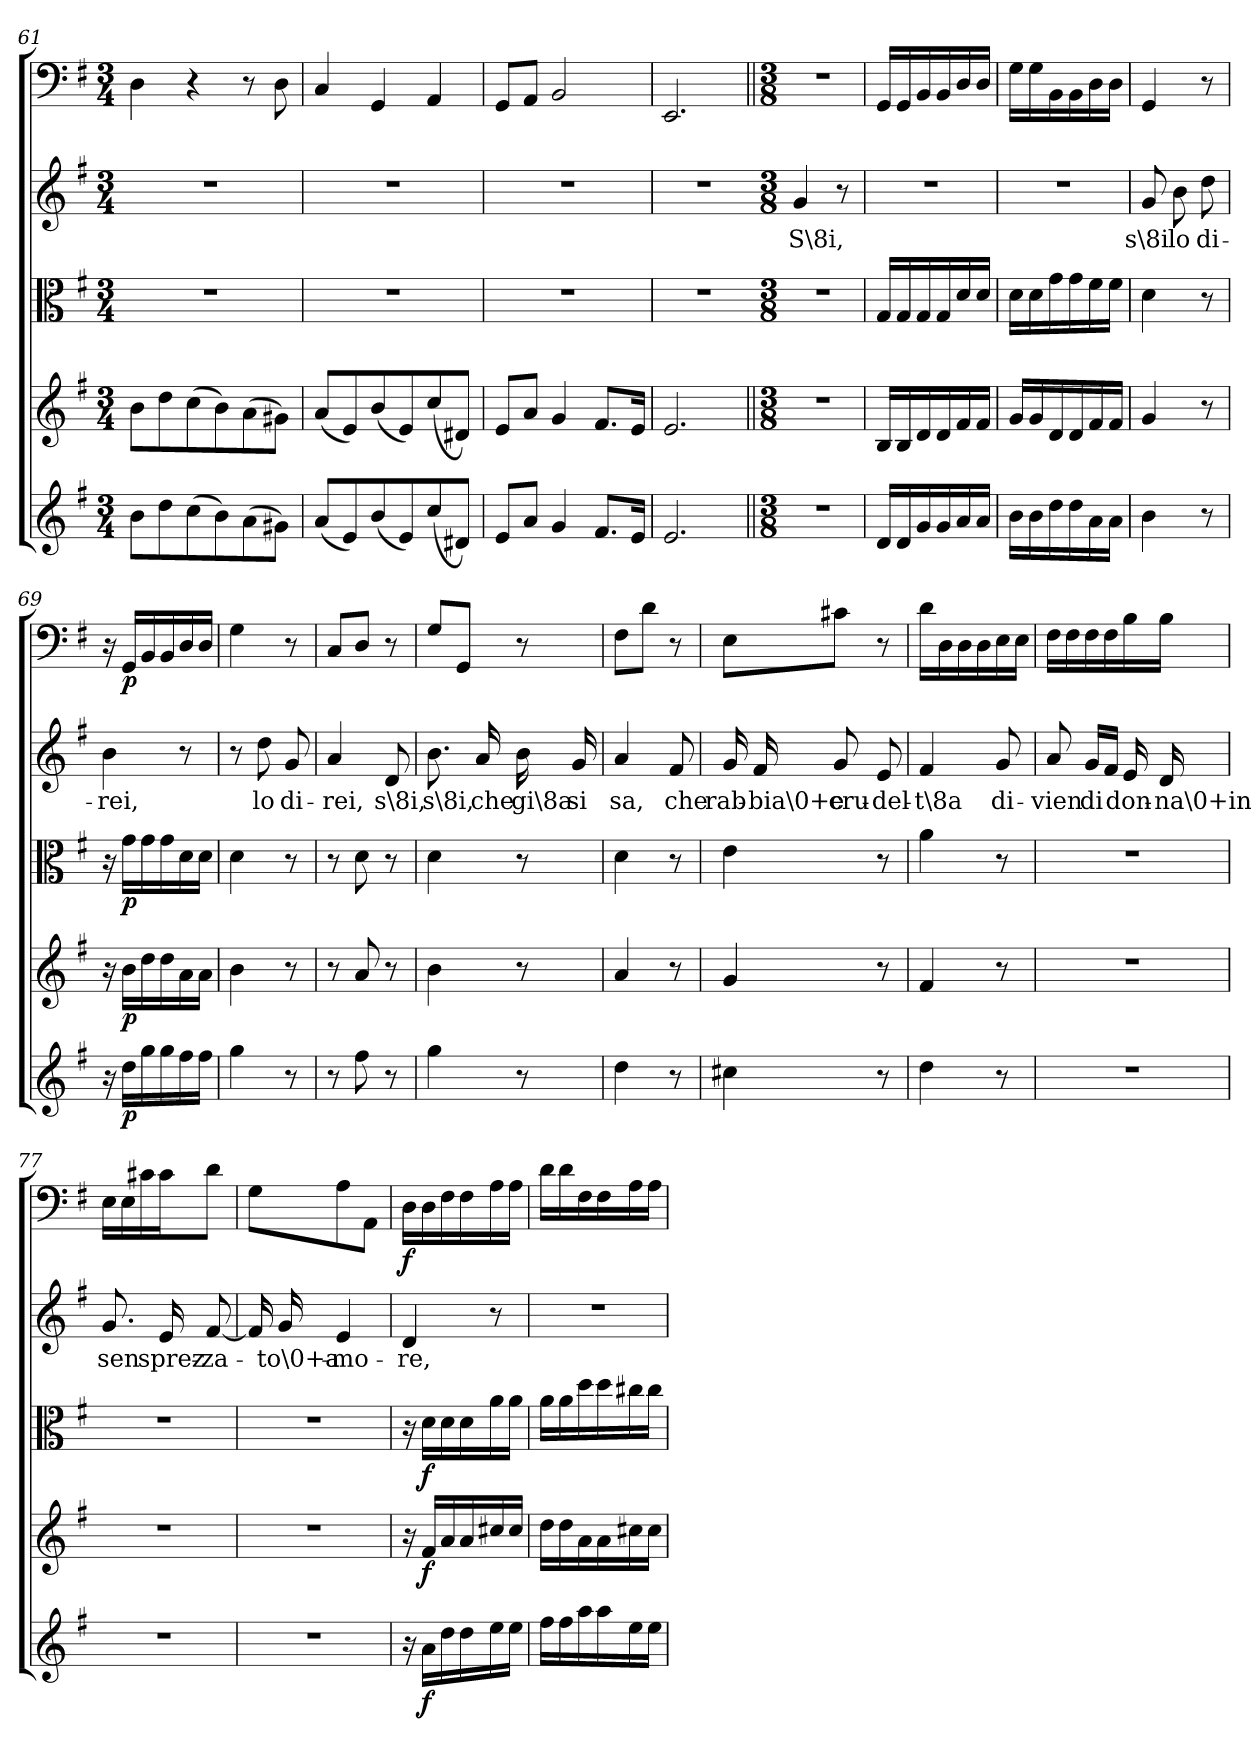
**kern	**dynam	**kern	**dynam	**kern	**dynam	**kern	**text	**kern	**dynam
*part5	*part5	*part4	*part4	*part3	*part3	*part2	*part2	*part1	*part1
*staff5	*staff5	*staff4	*staff4	*staff3	*staff3	*staff2	*staff2	*staff1	*staff1
*clefG2	*	*clefG2	*	*clefC3	*	*clefG2	*	*clefF4	*
*k[f#]	*	*k[f#]	*	*k[f#]	*	*k[f#]	*	*k[f#]	*
*e:	*	*e:	*	*e:	*	*e:	*	*e:	*
*M3/4	*	*M3/4	*	*M3/4	*	*M3/4	*	*M3/4	*
=61	=61	=61	=61	=61	=61	=61	=61	=61	=61
8b\L	.	8b\L	.	2.r	.	2.r	.	4D\	.
8dd\	.	8dd\	.	.	.	.	.	.	.
(8cc\	.	(8cc\	.	.	.	.	.	4r	.
8b\)	.	8b\)	.	.	.	.	.	.	.
(8a\	.	(8a\	.	.	.	.	.	8r	.
8g#X\J)	.	8g#X\J)	.	.	.	.	.	8D\	.
=62	=62	=62	=62	=62	=62	=62	=62	=62	=62
(8a/L	.	(8a/L	.	2.r	.	2.r	.	4C/	.
8e/)	.	8e/)	.	.	.	.	.	.	.
(8b/	.	(8b/	.	.	.	.	.	4GG/	.
8e/)	.	8e/)	.	.	.	.	.	.	.
(8cc/	.	(8cc/	.	.	.	.	.	4AA/	.
8d#X/J)	.	8d#X/J)	.	.	.	.	.	.	.
=63	=63	=63	=63	=63	=63	=63	=63	=63	=63
8e/L	.	8e/L	.	2.r	.	2.r	.	8GG/L	.
8a/J	.	8a/J	.	.	.	.	.	8AA/J	.
4g/	.	4g/	.	.	.	.	.	2BB/	.
8.f#/L	.	8.f#/L	.	.	.	.	.	.	.
16e/Jk	.	16e/Jk	.	.	.	.	.	.	.
=64	=64	=64	=64	=64	=64	=64	=64	=64	=64
2.e/	.	2.e/	.	2.r	.	2.r	.	2.EE/	.
=65||	=65||	=65||	=65||	=65||	=65||	=65	=65||	=65||	=65||
*M3/8	*	*M3/8	*	*M3/8	*	*M3/8	*	*M3/8	*
4.r	.	4.r	.	4.r	.	4g/	S\8i,	4.r	.
.	.	.	.	.	.	8r	.	.	.
=66	=66	=66	=66	=66	=66	=66	=66	=66	=66
16d/LL	.	16B/LL	.	16G/LL	.	4.r	.	16GG/LL	.
16d/	.	16B/	.	16G/	.	.	.	16GG/	.
16g/	.	16d/	.	16G/	.	.	.	16BB/	.
16g/	.	16d/	.	16G/	.	.	.	16BB/	.
16a/	.	16f#/	.	16d/	.	.	.	16D/	.
16a/JJ	.	16f#/JJ	.	16d/JJ	.	.	.	16D/JJ	.
=67	=67	=67	=67	=67	=67	=67	=67	=67	=67
16b\LL	.	16g/LL	.	16d\LL	.	4.r	.	16G\LL	.
16b\	.	16g/	.	16d\	.	.	.	16G\	.
16dd\	.	16d/	.	16g\	.	.	.	16BB\	.
16dd\	.	16d/	.	16g\	.	.	.	16BB\	.
16a\	.	16f#/	.	16f#\	.	.	.	16D\	.
16a\JJ	.	16f#/JJ	.	16f#\JJ	.	.	.	16D\JJ	.
=68	=68	=68	=68	=68	=68	=68	=68	=68	=68
4b\	.	4g/	.	4d\	.	8g/	s\8i	4GG/	.
.	.	.	.	.	.	8b\	lo	.	.
8r	.	8r	.	8r	.	8dd\	di-	8r	.
=69	=69	=69	=69	=69	=69	=69	=69	=69	=69
16r	.	16r	.	16r	.	4b\	-rei,	16r	.
16dd\LL	p	16b\LL	p	16g\LL	p	.	.	16GG/LL	p
16gg\	.	16dd\	.	16g\	.	.	.	16BB/	.
16gg\	.	16dd\	.	16g\	.	.	.	16BB/	.
16ff#\	.	16a\	.	16d\	.	8r	.	16D/	.
16ff#\JJ	.	16a\JJ	.	16d\JJ	.	.	.	16D/JJ	.
=70	=70	=70	=70	=70	=70	=70	=70	=70	=70
4gg\	.	4b\	.	4d\	.	8r	.	4G\	.
.	.	.	.	.	.	8dd\	lo	.	.
8r	.	8r	.	8r	.	8g/	di-	8r	.
=71	=71	=71	=71	=71	=71	=71	=71	=71	=71
8r	.	8r	.	8r	.	4a/	-rei,	8C/L	.
8ff#\	.	8a/	.	8d\	.	.	.	8D/J	.
8r	.	8r	.	8r	.	8d/	s\8i,	8r	.
=72	=72	=72	=72	=72	=72	=72	=72	=72	=72
4gg\	.	4b\	.	4d\	.	8.b\	s\8i,	8G/L	.
.	.	.	.	.	.	.	.	8GG/J	.
.	.	.	.	.	.	16a/	che	.	.
8r	.	8r	.	8r	.	16b\	gi\8a	8r	.
.	.	.	.	.	.	16g/	si	.	.
=73	=73	=73	=73	=73	=73	=73	=73	=73	=73
4dd\	.	4a/	.	4d\	.	4a/	sa,	8F#\L	.
.	.	.	.	.	.	.	.	8d\J	.
8r	.	8r	.	8r	.	8f#/	che	8r	.
=74	=74	=74	=74	=74	=74	=74	=74	=74	=74
4cc#X\	.	4g/	.	4e\	.	16g/	rab-	8E\L	.
.	.	.	.	.	.	16f#/	-bia\0+e	.	.
.	.	.	.	.	.	8g/	cru-	8c#X\J	.
8r	.	8r	.	8r	.	8e/	-del-	8r	.
=75	=75	=75	=75	=75	=75	=75	=75	=75	=75
4dd\	.	4f#/	.	4a\	.	4f#/	-t\8a	16d\LL	.
.	.	.	.	.	.	.	.	16D\	.
.	.	.	.	.	.	.	.	16D\	.
.	.	.	.	.	.	.	.	16D\	.
8r	.	8r	.	8r	.	8g/	di-	16E\	.
.	.	.	.	.	.	.	.	16E\JJ	.
=76	=76	=76	=76	=76	=76	=76	=76	=76	=76
4.r	.	4.r	.	4.r	.	8a/	-vien	16F#\LL	.
.	.	.	.	.	.	.	.	16F#\	.
.	.	.	.	.	.	16g/LL	di	16F#\	.
.	.	.	.	.	.	16f#/JJ	.	16F#\	.
.	.	.	.	.	.	16e/	don-	16B\	.
.	.	.	.	.	.	16d/	-na\0+in	16B\JJ	.
=77	=77	=77	=77	=77	=77	=77	=77	=77	=77
4.r	.	4.r	.	4.r	.	8.g/	sen	16E\LL	.
.	.	.	.	.	.	.	.	16E\	.
.	.	.	.	.	.	.	.	16c#X\	.
.	.	.	.	.	.	16e/	sprez-	16c#\J	.
.	.	.	.	.	.	[8f#/	-za-	8d\J	.
=78	=78	=78	=78	=78	=78	=78	=78	=78	=78
4.r	.	4.r	.	4.r	.	16f#/]	.	8G\L	.
.	.	.	.	.	.	16g/	-to\0+a-	.	.
.	.	.	.	.	.	4e/	-mo-	8A\	.
.	.	.	.	.	.	.	.	8AA\J	.
=79	=79	=79	=79	=79	=79	=79	=79	=79	=79
16r	.	16r	.	16r	.	4d/	-re,	16D\LL	f
16a\LL	f	16f#/LL	f	16d\LL	f	.	.	16D\	.
16dd\	.	16a/	.	16d\	.	.	.	16F#\	.
16dd\	.	16a/	.	16d\	.	.	.	16F#\	.
16ee\	.	16cc#X/	.	16a\	.	8r	.	16A\	.
16ee\JJ	.	16cc#/JJ	.	16a\JJ	.	.	.	16A\JJ	.
=80	=80	=80	=80	=80	=80	=80	=80	=80	=80
16ff#\LL	.	16dd\LL	.	16a\LL	.	4.r	.	16d\LL	.
16ff#\	.	16dd\	.	16a\	.	.	.	16d\	.
16aa\	.	16a\	.	16dd\	.	.	.	16F#\	.
16aa\	.	16a\	.	16dd\	.	.	.	16F#\	.
16ee\	.	16cc#X\	.	16cc#X\	.	.	.	16A\	.
16ee\JJ	.	16cc#\JJ	.	16cc#\JJ	.	.	.	16A\JJ	.
=	=	=	=	=	=	=	=	=	=
*-	*-	*-	*-	*-	*-	*-	*-	*-	*-
